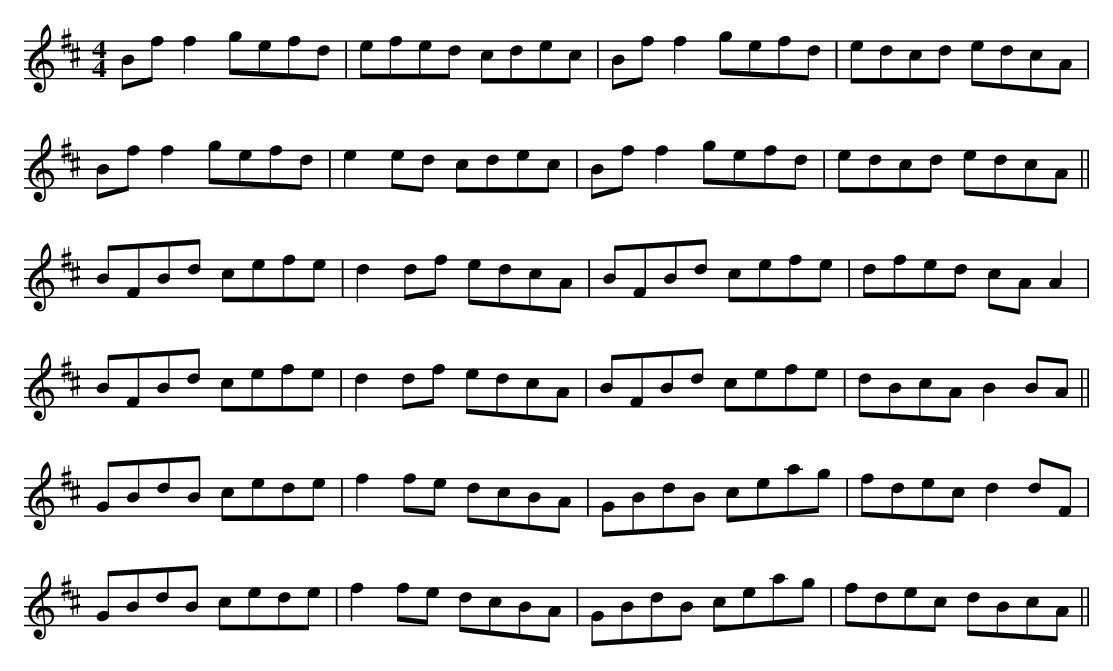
X:1
M:4/4
K:Bmin
Bf f2 gefd|efed cdec|Bf f2 gefd|edcd edcA|
Bf f2 gefd|e2 ed cdec|Bf f2 gefd|edcd edcA||
BFBd cefe|d2 df edcA|BFBd cefe|dfed cA A2|
BFBd cefe|d2 df edcA|BFBd cefe|dBcA B2 BA||
GBdB cede|f2 fe dcBA|GBdB ceag|fdec d2dF|
GBdB cede|f2 fe dcBA|GBdB ceag|fdec dBcA||
